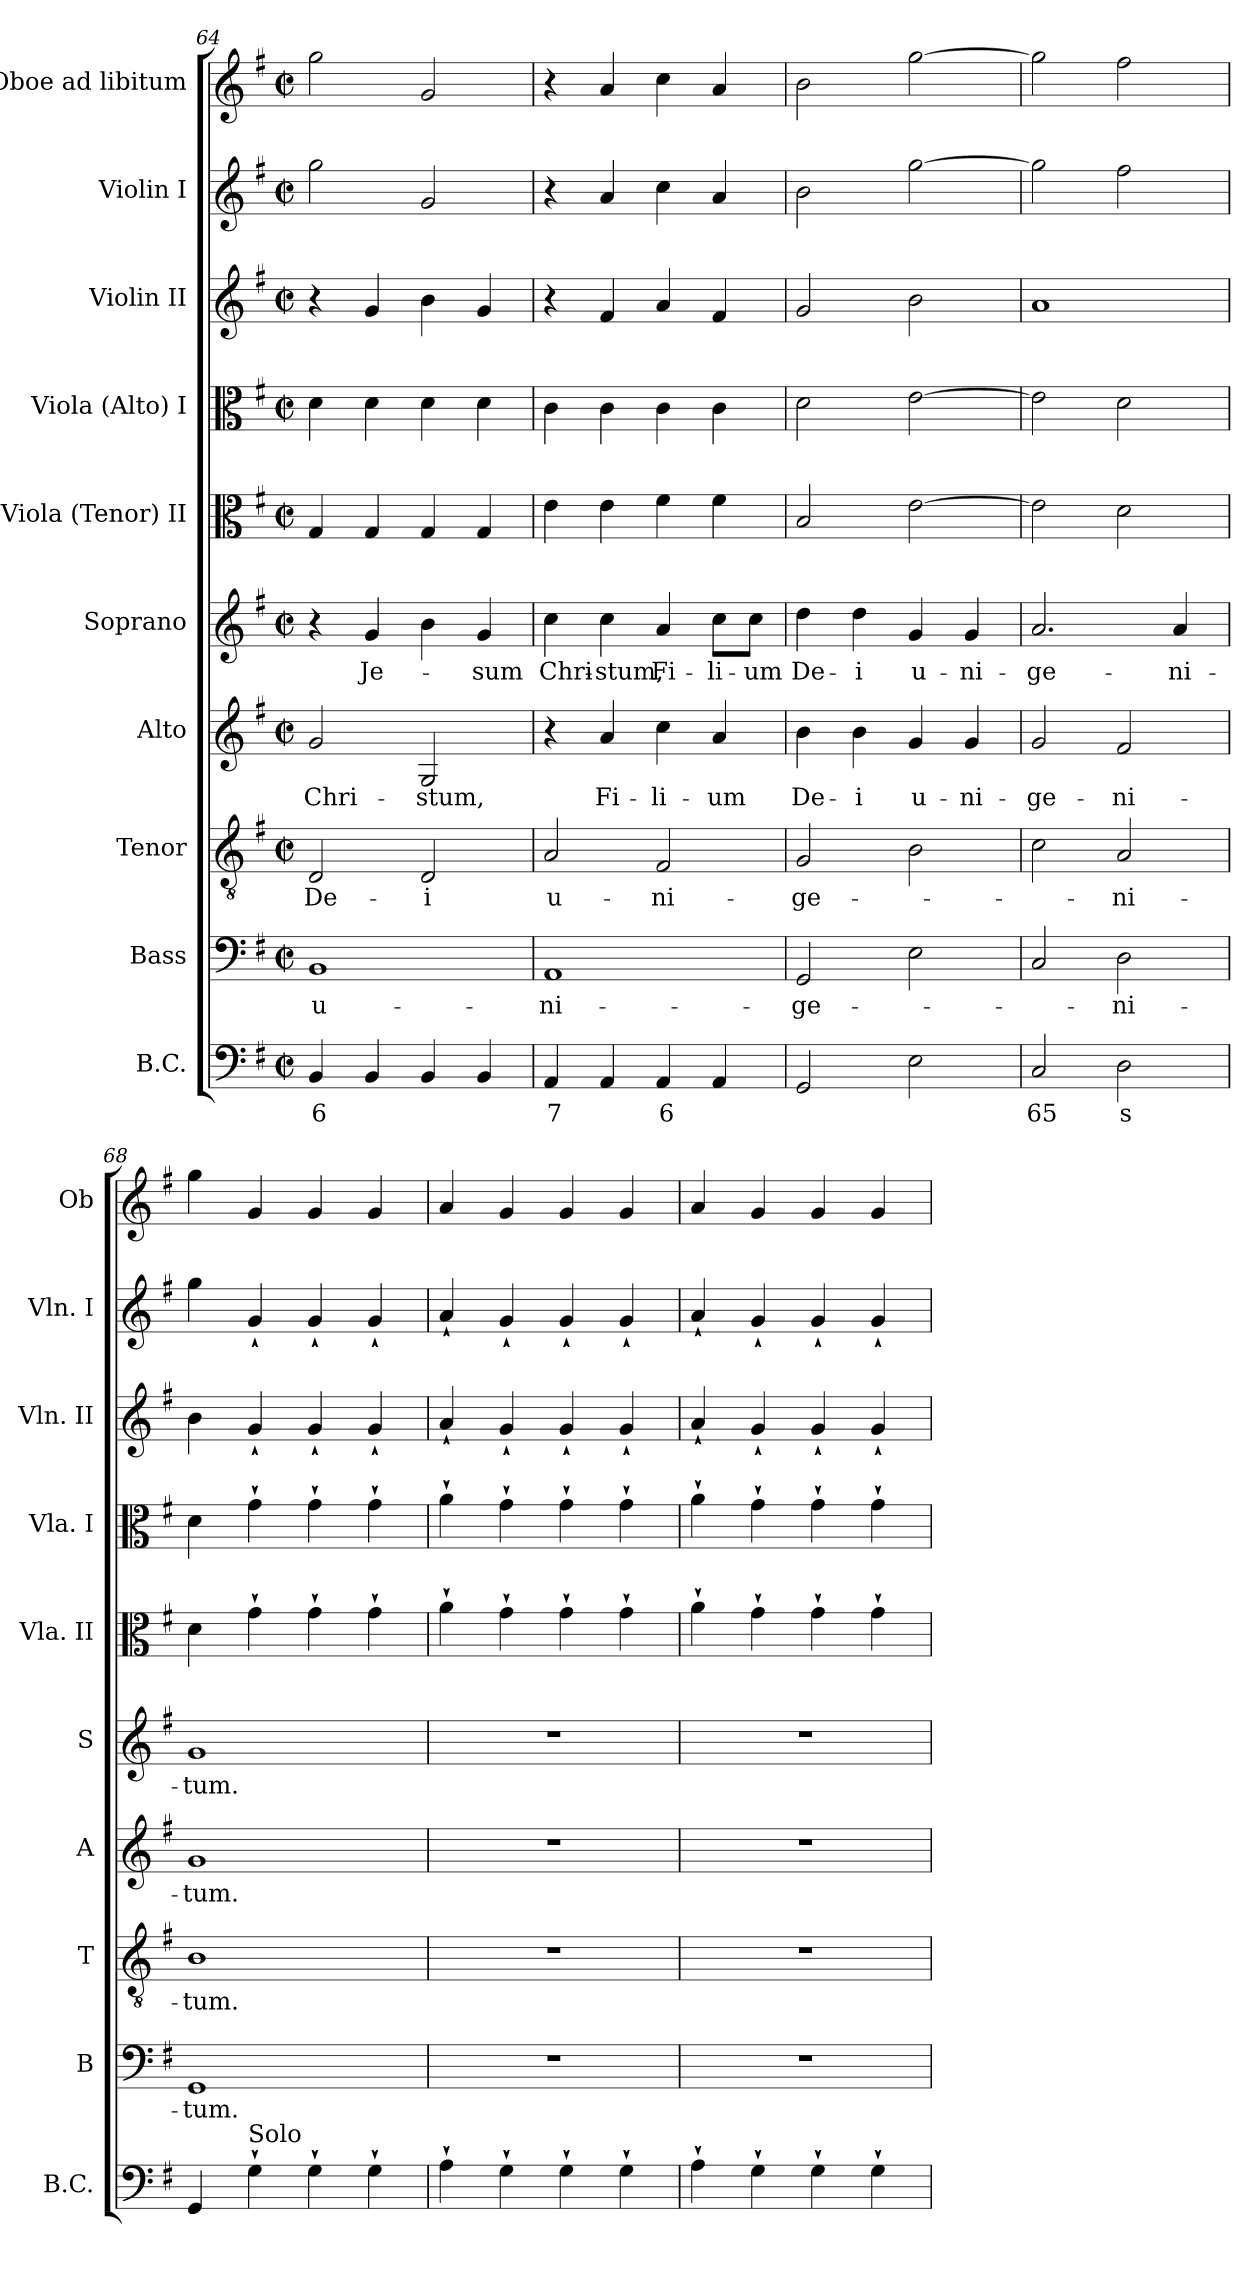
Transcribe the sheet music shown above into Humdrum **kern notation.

**kern	**text	**kern	**text	**kern	**text	**kern	**text	**kern	**text	**kern	**kern	**kern	**kern	**kern
*part10	*part10	*part9	*part9	*part8	*part8	*part7	*part7	*part6	*part6	*part5	*part4	*part3	*part2	*part1
*staff10	*staff10	*staff9	*staff9	*staff8	*staff8	*staff7	*staff7	*staff6	*staff6	*staff5	*staff4	*staff3	*staff2	*staff1
*I"B.C.	*	*I"Bass	*	*I"Tenor	*	*I"Alto	*	*I"Soprano	*	*I"Viola (Tenor) II	*I"Viola (Alto) I	*I"Violin II	*I"Violin I	*I"Oboe ad libitum
*I'B.C.	*	*I'B	*	*I'T	*	*I'A	*	*I'S	*	*I'Vla. II	*I'Vla. I	*I'Vln. II	*I'Vln. I	*I'Ob
*clefF4	*	*clefF4	*	*clefGv2	*	*clefG2	*	*clefG2	*	*clefC3	*clefC3	*clefG2	*clefG2	*clefG2
*k[f#]	*	*k[f#]	*	*k[f#]	*	*k[f#]	*	*k[f#]	*	*k[f#]	*k[f#]	*k[f#]	*k[f#]	*k[f#]
*G:	*	*G:	*	*G:	*	*G:	*	*G:	*	*G:	*G:	*G:	*G:	*G:
*M2/2	*	*M2/2	*	*M2/2	*	*M2/2	*	*M2/2	*	*M2/2	*M2/2	*M2/2	*M2/2	*M2/2
*met(c|)	*	*met(c|)	*	*met(c|)	*	*met(c|)	*	*met(c|)	*	*met(c|)	*met(c|)	*met(c|)	*met(c|)	*met(c|)
=64	=64	=64	=64	=64	=64	=64	=64	=64	=64	=64	=64	=64	=64	=64
!	!LO:LY:b	!	!LO:LY:b	!	!LO:LY:b	!	!LO:LY:b	!	!	!	!	!	!	!
4BB/	6	1BB	u-	2D/	De-	2g/	Chri-	4r	.	4G/	4d\	4r	2gg\	2gg\
!	!	!	!	!	!	!	!	!	!LO:LY:b	!	!	!	!	!
4BB/	.	.	.	.	.	.	.	4g/	Je-	4G/	4d\	4g/	.	.
!	!	!	!	!	!LO:LY:b	!	!LO:LY:b	!	!	!	!	!	!	!
4BB/	.	.	.	2D/	-i	2G/	-stum,	4b\	.	4G/	4d\	4b\	2g/	2g/
!	!	!	!	!	!	!	!	!	!LO:LY:b	!	!	!	!	!
4BB/	.	.	.	.	.	.	.	4g/	-sum	4G/	4d\	4g/	.	.
=65	=65	=65	=65	=65	=65	=65	=65	=65	=65	=65	=65	=65	=65	=65
!	!LO:LY:b	!	!LO:LY:b	!	!LO:LY:b	!	!	!	!LO:LY:b	!	!	!	!	!
4AA/	7	1AA	-ni-	2A/	u-	4r	.	4cc\	Chri-	4e\	4c\	4r	4r	4r
!	!	!	!	!	!	!	!LO:LY:b	!	!LO:LY:b	!	!	!	!	!
4AA/	.	.	.	.	.	4a/	Fi-	4cc\	-stum,	4e\	4c\	4f#/	4a/	4a/
!	!LO:LY:b	!	!	!	!LO:LY:b	!	!LO:LY:b	!	!LO:LY:b	!	!	!	!	!
4AA/	6	.	.	2F#/	-ni-	4cc\	-li-	4a/	Fi-	4f#\	4c\	4a/	4cc\	4cc\
!	!	!	!	!	!	!	!LO:LY:b	!	!LO:LY:b	!	!	!	!	!
4AA/	.	.	.	.	.	4a/	-um	8cc\L	-li-	4f#\	4c\	4f#/	4a/	4a/
!	!	!	!	!	!	!	!	!	!LO:LY:b	!	!	!	!	!
.	.	.	.	.	.	.	.	8cc\J	-um	.	.	.	.	.
=66	=66	=66	=66	=66	=66	=66	=66	=66	=66	=66	=66	=66	=66	=66
!	!	!	!LO:LY:b	!	!LO:LY:b	!	!LO:LY:b	!	!LO:LY:b	!	!	!	!	!
2GG/	.	2GG/	-ge-	2G/	-ge-	4b\	De-	4dd\	De-	2B/	2d\	2g/	2b\	2b\
!	!	!	!	!	!	!	!LO:LY:b	!	!LO:LY:b	!	!	!	!	!
.	.	.	.	.	.	4b\	-i	4dd\	-i	.	.	.	.	.
!	!	!	!	!	!	!	!LO:LY:b	!	!LO:LY:b	!	!	!	!	!
2E\	.	2E\	.	2B\	.	4g/	u-	4g/	u-	[2e\	[2e\	2b\	[2gg\	[2gg\
!	!	!	!	!	!	!	!LO:LY:b	!	!LO:LY:b	!	!	!	!	!
.	.	.	.	.	.	4g/	-ni-	4g/	-ni-	.	.	.	.	.
!!LO:PB:g=z
=67	=67	=67	=67	=67	=67	=67	=67	=67	=67	=67	=67	=67	=67	=67
!	!LO:LY:b	!	!	!	!	!	!LO:LY:b	!	!LO:LY:b	!	!	!	!	!
2C/	65	2C/	.	2c\	.	2g/	-ge-	2.a/	-ge-	2e\]	2e\]	1a	2gg\]	2gg\]
!	!LO:LY:b	!	!LO:LY:b	!	!LO:LY:b	!	!LO:LY:b	!	!	!	!	!	!	!
2D\	s	2D\	-ni-	2A/	-ni-	2f#/	-ni-	.	.	2d\	2d\	.	2ff#\	2ff#\
!	!	!	!	!	!	!	!	!	!LO:LY:b	!	!	!	!	!
.	.	.	.	.	.	.	.	4a/	-ni-	.	.	.	.	.
=68	=68	=68	=68	=68	=68	=68	=68	=68	=68	=68	=68	=68	=68	=68
!	!	!	!LO:LY:b	!	!LO:LY:b	!	!LO:LY:b	!	!LO:LY:b	!	!	!	!	!
4GG/	.	1GG	-tum.	1B	-tum.	1g	-tum.	1g	-tum.	4d\	4d\	4b\	4gg\	4gg\
!LO:TX:a:t=Solo	!	!	!	!	!	!	!	!	!	!	!	!	!	!
4G`>\	.	.	.	.	.	.	.	.	.	4g`>\	4g`>\	4g`</	4g`</	4g/
4G`>\	.	.	.	.	.	.	.	.	.	4g`>\	4g`>\	4g`</	4g`</	4g/
4G`>\	.	.	.	.	.	.	.	.	.	4g`>\	4g`>\	4g`</	4g`</	4g/
=69	=69	=69	=69	=69	=69	=69	=69	=69	=69	=69	=69	=69	=69	=69
4A`>\	.	1r	.	1r	.	1r	.	1r	.	4a`>\	4a`>\	4a`</	4a`</	4a/
4G`>\	.	.	.	.	.	.	.	.	.	4g`>\	4g`>\	4g`</	4g`</	4g/
4G`>\	.	.	.	.	.	.	.	.	.	4g`>\	4g`>\	4g`</	4g`</	4g/
4G`>\	.	.	.	.	.	.	.	.	.	4g`>\	4g`>\	4g`</	4g`</	4g/
=70	=70	=70	=70	=70	=70	=70	=70	=70	=70	=70	=70	=70	=70	=70
4A`>\	.	1r	.	1r	.	1r	.	1r	.	4a`>\	4a`>\	4a`</	4a`</	4a/
4G`>\	.	.	.	.	.	.	.	.	.	4g`>\	4g`>\	4g`</	4g`</	4g/
4G`>\	.	.	.	.	.	.	.	.	.	4g`>\	4g`>\	4g`</	4g`</	4g/
4G`>\	.	.	.	.	.	.	.	.	.	4g`>\	4g`>\	4g`</	4g`</	4g/
=	=	=	=	=	=	=	=	=	=	=	=	=	=	=
*-	*-	*-	*-	*-	*-	*-	*-	*-	*-	*-	*-	*-	*-	*-
